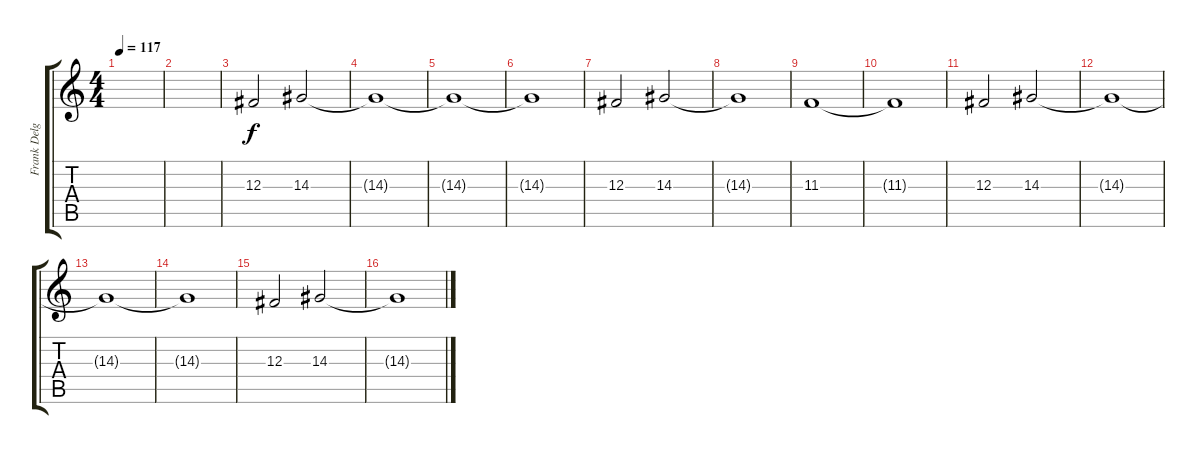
\track ("Frank Delgado" "Frank Delg") {instrument pad7halo}
\staff {score tabs}
\tuning (Eb4 Bb3 Gb3 Db3 Ab2 Db2) {hide}
\ts (4 4)
\tempo 117
\clef g2
\ks c
|
|
12.3.2 14.3.2 |
14.3{t}.1 |
14.3{t}.1 |
14.3{t}.1 |
12.3.2 14.3.2 |
14.3{t}.1 |
11.3.1 |
11.3{t}.1 |
12.3.2 14.3.2 |
14.3{t}.1 |
14.3{t}.1 |
14.3{t}.1 |
12.3.2 14.3.2 |
14.3{t}.1
